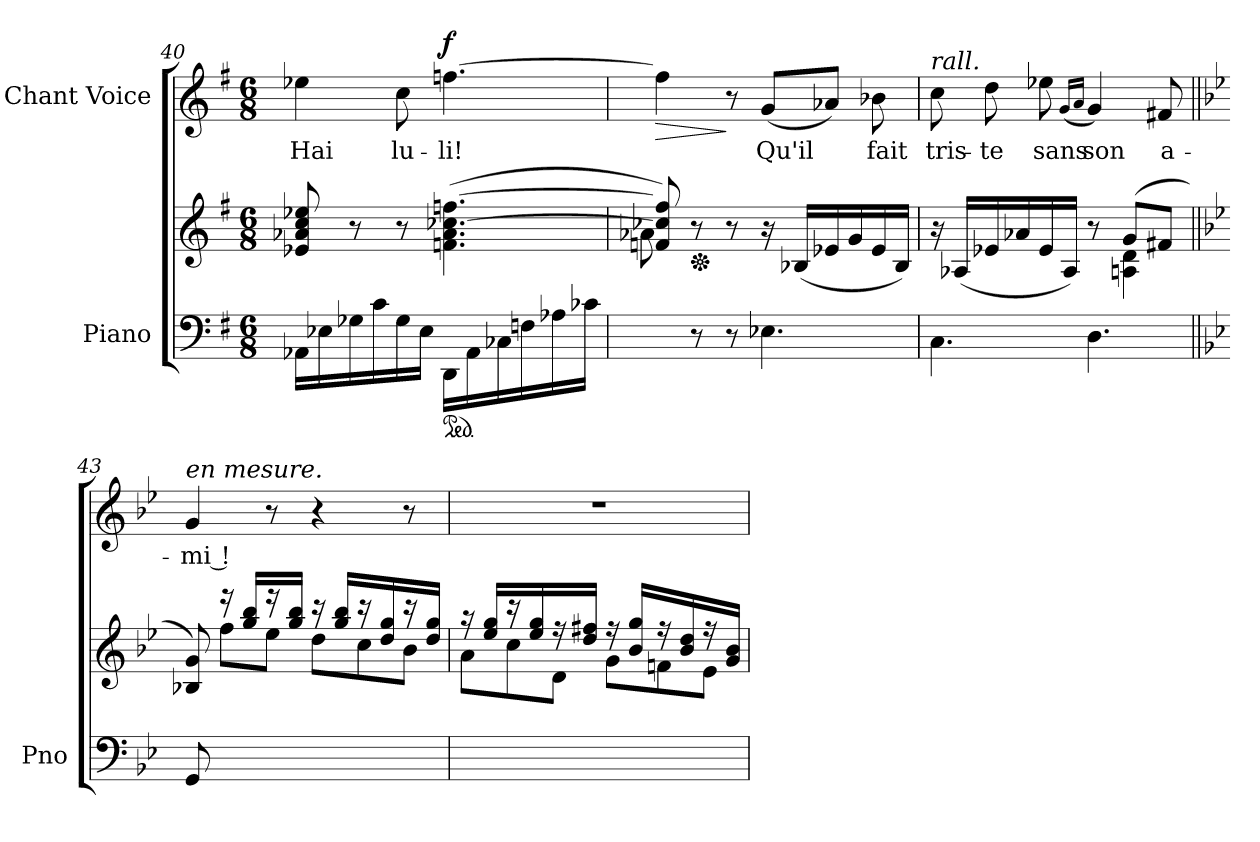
**kern	**kern	**kern	**text	**dynam
*part2	*part2	*part1	*part1	*part1
*staff3	*staff2	*staff1	*staff1	*staff1
*I"Piano	*	*I"Chant Voice	*	*
*I'Pno	*	*	*	*
*clefF4	*clefG2	*clefG2	*	*
*k[f#]	*k[f#]	*k[f#]	*	*
*M6/8	*M6/8	*M6/8	*	*
=40	=40	=40	=40	=40
16AA-X\LL	8e-X/ 8a-X/ 8cc/ 8ee-X/	4ee-X\	Hai	.
16E-X\	.	.	.	.
16G-X\	8r	.	.	.
16c\	.	.	.	.
16G-\	8r	8cc\	lu-	.
16E-\JJ	.	.	.	.
*ped	*	*	*	*
!	!	!	!	!LO:DY:a
16DD\LL	(4.fn\ 4.a-\ [>4.cc-X\ [4.ffn\	[4.ffn\	-li!	f
16AA-\	.	.	.	.
16C-X\	.	.	.	.
16Fn\	.	.	.	.
16A-X\	.	.	.	.
16c-X\JJ	.	.	.	.
=41	=41	=41	=41	=41
*	*^	*	*	*
!	!	!	!	!	!LO:HP:b
8ryy	8fn!/ 8cc-X!/] 8ffn!/])	8a-X\	4ffn\]	.	>
*	*Xped	*	*	*	*
8r	8r	2ryy	.	.	.
8r	8r	.	8r	.	]
4.E-X\	16r	.	(8g/L	Qu'il	.
.	(<16B-X/LL	.	.	.	.
.	16e-X/	.	8a-X/J)	.	.
.	16g/	.	.	.	.
.	16e-/	8ryy	8b-X\	fait	.
.	16B-/JJ)	.	.	.	.
=42	=42	=42	=42	=42	=42
!	!	!	!LO:TX:a:i:t=rall.	!	!
4.C\	16r	2ryy	8cc\	tris-	.
.	(16A-X/LL	.	.	.	.
.	16e-X/	.	8dd\	-te	.
.	16a-X/	.	.	.	.
.	16e-/	.	8ee-X\	sans	.
.	16A-/JJ)	.	.	.	.
.	.	.	(16qg/LL	.	.
.	.	.	16qa/JJ	.	.
4.D\	8r	.	4g/)	son	.
.	(8g/L	4An\ 4d\	.	.	.
.	8f#X/J	.	8f#X/	a-	.
=43||	=43||	=43||	=43||	=43||	=43||
*k[b-e-]	*k[b-e-]	*	*k[b-e-]	*	*
!	!	!	!LO:TX:a:i:t=en mesure.	!	!
8GG/	8B-X/ 8g/)	8ryy	4g/	-mi !	.
8ryy	16r	8ff\L	.	.	.
.	16gg/ 16bb-/LL	.	.	.	.
2ryy	16r	8ee-\J	8r	.	.
.	16gg/ 16bb-/JJ	.	.	.	.
.	16r	8dd\L	4r	.	.
.	16gg/ 16bb-/LL	.	.	.	.
.	16r	8cc\	.	.	.
.	16dd/ 16gg/	.	.	.	.
.	16r	8b-\J	8r	.	.
.	16dd/ 16gg/JJ	.	.	.	.
=44	=44	=44	=44	=44	=44
2.ryy	16r	8a\L	2.r	.	.
.	16ee-/ 16gg/LL	.	.	.	.
.	16r	8cc\	.	.	.
.	16ee-/ 16gg/	.	.	.	.
.	16r	8d\J	.	.	.
.	16dd/ 16ff#X/JJ	.	.	.	.
.	16r	8g\L	.	.	.
.	16b-/ 16gg/LL	.	.	.	.
.	16r	8fn\	.	.	.
.	16b-/ 16dd/	.	.	.	.
.	16r	8e-\J	.	.	.
.	16g/ 16b-/JJ	.	.	.	.
*	*v	*v	*	*	*
=	=	=	=	=
*-	*-	*-	*-	*-
